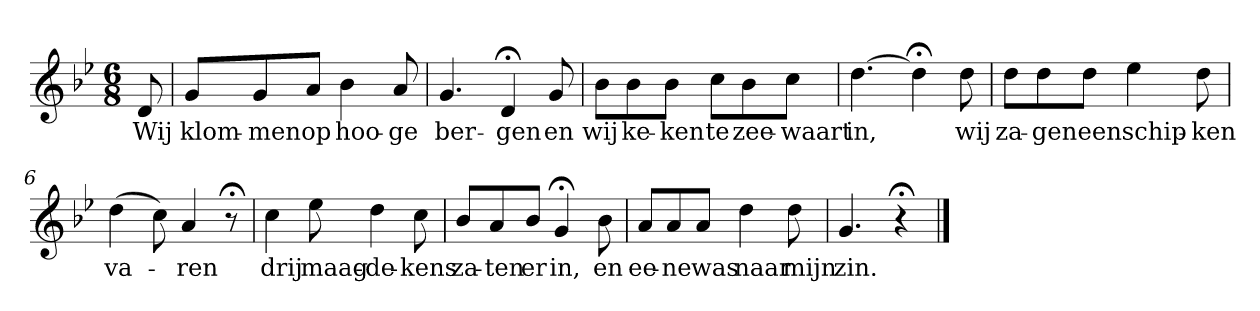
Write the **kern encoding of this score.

**kern	**text
*part1	*part1
*staff1	*staff1
*k[b-e-]	*
*g:	*
*M6/8	*
*MM120	*
=	=
8d	Wij
=1	=1
8gL	klom-
8g	-men
8aJ	op
4b-	hoo-
8a	-ge
=2	=2
4.g	ber-
4d;<	-gen
8g	en
=3	=3
8b-L	wij
8b-	ke-
8b-J	-ken
8ccL	te
8b-	zee-
8ccJ	-waart
=4	=4
[4.dd	in,
4dd;<]	.
8dd	wij
=5	=5
8ddL	za-
8dd	-gen
8ddJ	een
4ee-	schip-
8dd	-ken
=6	=6
(4dd	va-
8cc)	.
4a	-ren
8r;<	.
=7	=7
4cc	drij
8ee-	maag-
4dd	-de-
8cc	-kens
=8	=8
8b-L	za-
8a	-ten
8b-J	er
4g;<	in,
8b-	en
=9	=9
8aL	ee-
8a	-ne
8aJ	was
4dd	naar
8dd	mijn
=10	=10
4.g	zin.
4r;<	.
==	==
*-	*-
